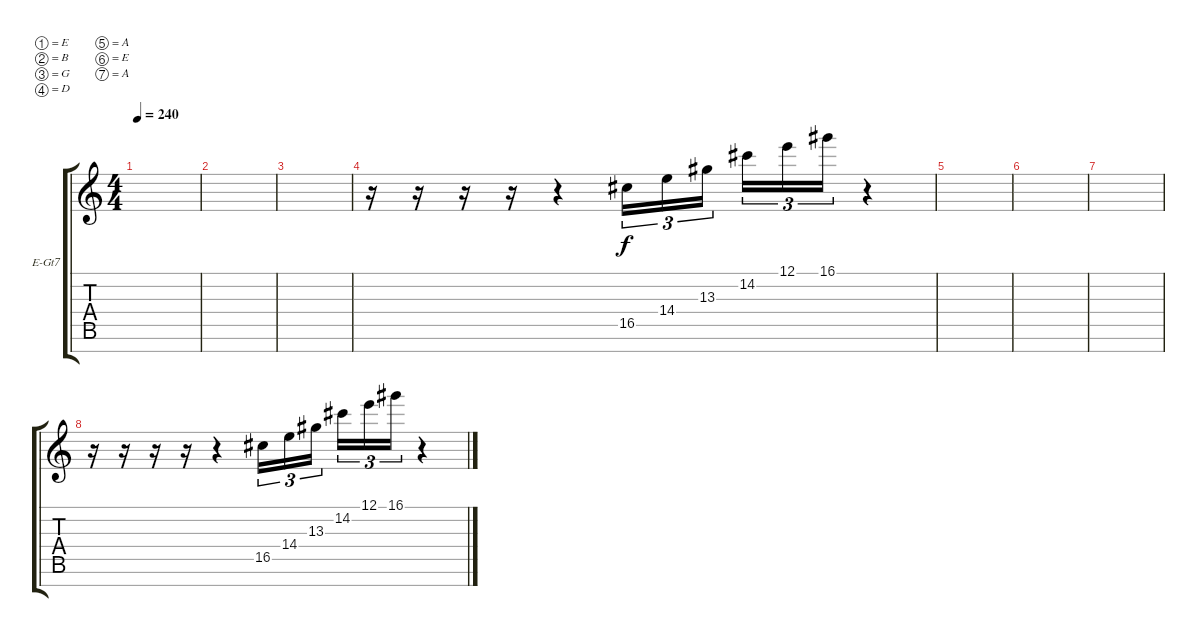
\defaultSystemsLayout 4
\bracketExtendMode groupsimilarinstruments
\firstSystemTrackNameOrientation horizontal
\otherSystemsTrackNameOrientation horizontal
\track ("Electric Guitar" "E-Gt7") {instrument distortionguitar}
\staff {score tabs}
\tuning (E4 B3 G3 D3 A2 E2 A1)
\ts (4 4)
\tempo 240
\clef g2
\ks c
|
|
|
r.16 r.16 r.16 r.16 r.4 16.5.16{tu (3 2)} 14.4.16{tu (3 2)} 13.3.16{tu (3 2)} 14.2.16{tu (3 2)} 12.1.16{tu (3 2)} 16.1.16{tu (3 2)} r.4 |
|
|
|
r.16 r.16 r.16 r.16 r.4 16.5.16{tu (3 2)} 14.4.16{tu (3 2)} 13.3.16{tu (3 2)} 14.2.16{tu (3 2)} 12.1.16{tu (3 2)} 16.1.16{tu (3 2)} r.4
